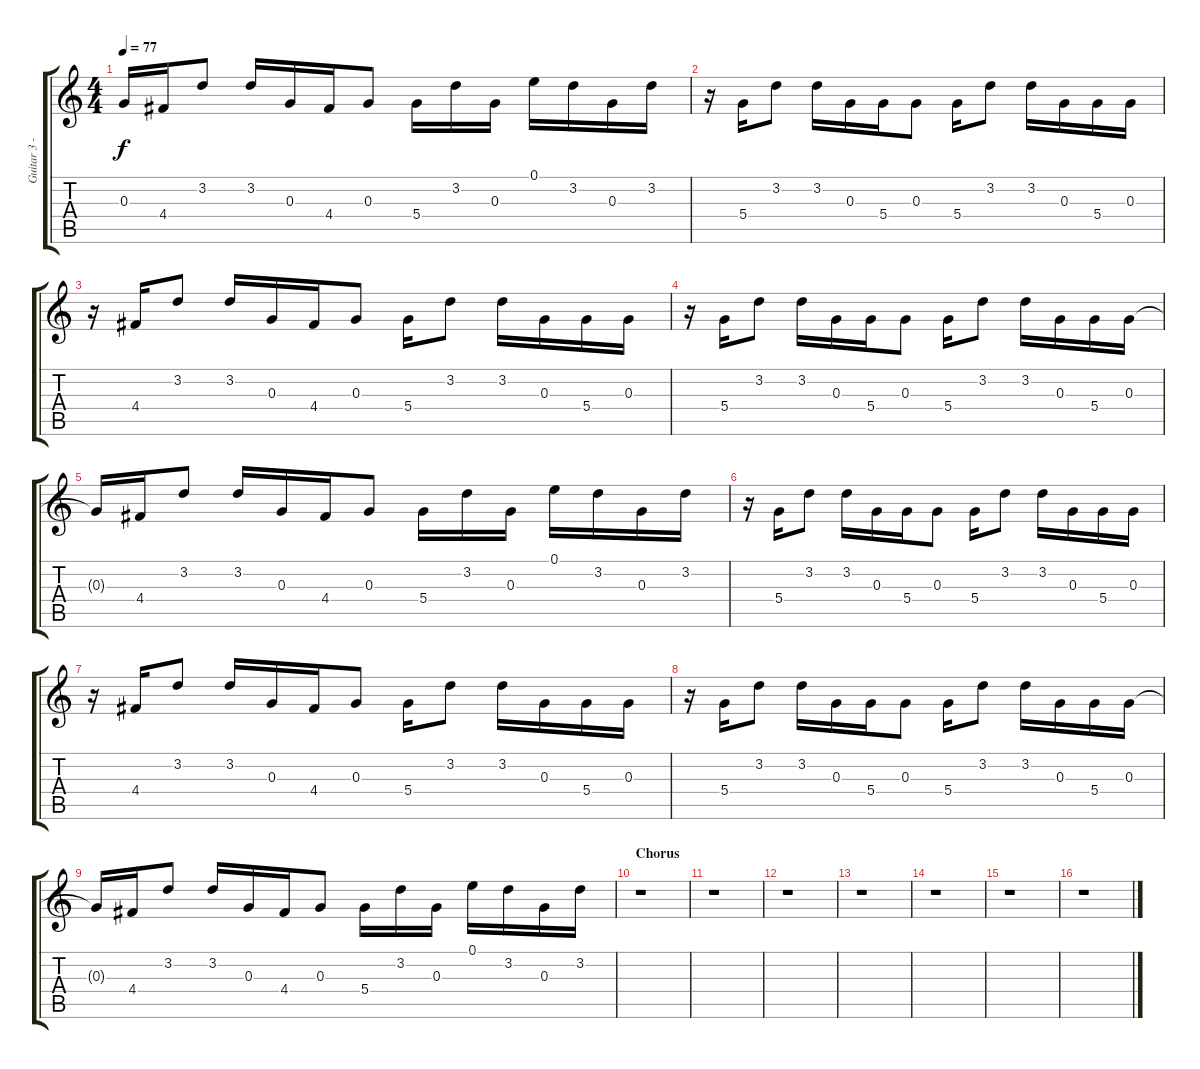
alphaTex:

\track ("Guitar 3 - Lee Gaze" "Guitar 3 -") {instrument electricguitarclean}
\staff {score tabs}
\tuning (E4 B3 G3 D3 A2 E2) {hide}
\ts (4 4)
\tempo 77
\clef g2
\ks c
0.3{t}.16{dy f} 4.4.16 3.2.8 3.2.16 0.3.16 4.4.16 0.3.8 5.4.16 3.2.16 0.3.16 0.1.16 3.2.16 0.3.16 3.2.16 |
r.16 5.4.16 3.2.8 3.2.16 0.3.16 5.4.16 0.3.8 5.4.16 3.2.8 3.2.16 0.3.16 5.4.16 0.3.16 |
r.16 4.4.16 3.2.8 3.2.16 0.3.16 4.4.16 0.3.8 5.4.16 3.2.8 3.2.16 0.3.16 5.4.16 0.3.16 |
r.16 5.4.16 3.2.8 3.2.16 0.3.16 5.4.16 0.3.8 5.4.16 3.2.8 3.2.16 0.3.16 5.4.16 0.3.16 |
0.3{t}.16 4.4.16 3.2.8 3.2.16 0.3.16 4.4.16 0.3.8 5.4.16 3.2.16 0.3.16 0.1.16 3.2.16 0.3.16 3.2.16 |
r.16 5.4.16 3.2.8 3.2.16 0.3.16 5.4.16 0.3.8 5.4.16 3.2.8 3.2.16 0.3.16 5.4.16 0.3.16 |
r.16 4.4.16 3.2.8 3.2.16 0.3.16 4.4.16 0.3.8 5.4.16 3.2.8 3.2.16 0.3.16 5.4.16 0.3.16 |
r.16 5.4.16 3.2.8 3.2.16 0.3.16 5.4.16 0.3.8 5.4.16 3.2.8 3.2.16 0.3.16 5.4.16 0.3.16 |
0.3{t}.16 4.4.16 3.2.8 3.2.16 0.3.16 4.4.16 0.3.8 5.4.16 3.2.16 0.3.16 0.1.16 3.2.16 0.3.16 3.2.16 |
\section ("" "Chorus")
r.1 |
r.1 |
r.1 |
r.1 |
r.1 |
r.1 |
r.1
